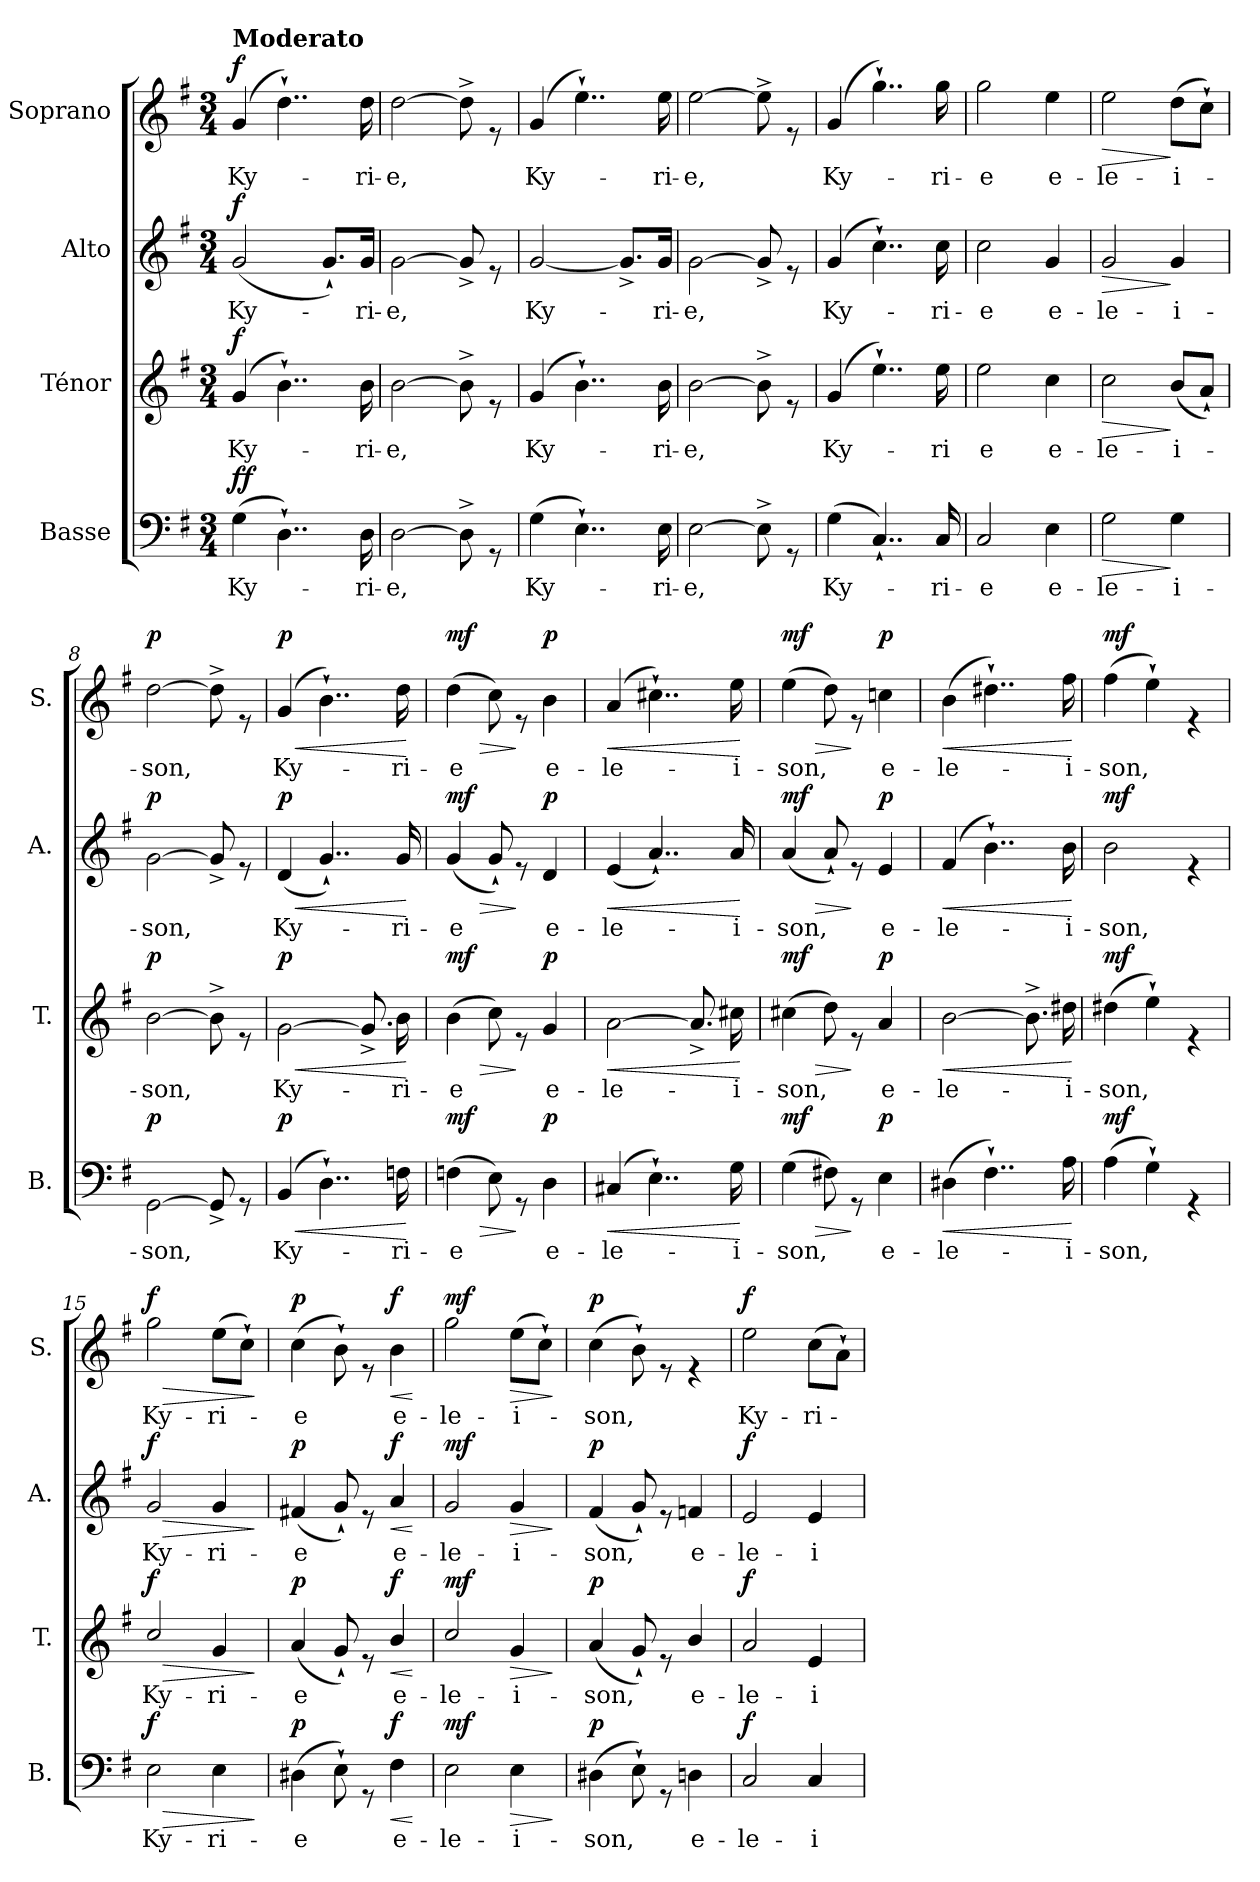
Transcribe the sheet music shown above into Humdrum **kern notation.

**kern	**text	**dynam	**kern	**text	**dynam	**kern	**text	**dynam	**kern	**text	**dynam
*part4	*part4	*part4	*part3	*part3	*part3	*part2	*part2	*part2	*part1	*part1	*part1
*staff4	*staff4	*staff4	*staff3	*staff3	*staff3	*staff2	*staff2	*staff2	*staff1	*staff1	*staff1
*I"Basse	*	*	*I"Ténor	*	*	*I"Alto	*	*	*I"Soprano	*	*
*I'B.	*	*	*I'T.	*	*	*I'A.	*	*	*I'S.	*	*
*clefF4	*	*	*clefG2	*	*	*clefG2	*	*	*clefG2	*	*
*k[f#]	*	*	*k[f#]	*	*	*k[f#]	*	*	*k[f#]	*	*
*G:	*	*	*G:	*	*	*G:	*	*	*G:	*	*
*M3/4	*	*	*M3/4	*	*	*M3/4	*	*	*M3/4	*	*
*MM84	*	*	*MM84	*	*	*MM84	*	*	*MM84	*	*
=1	=1	=1	=1	=1	=1	=1	=1	=1	=1	=1	=1
!	!	!	!	!	!	!	!	!	!LO:TX:a:B:t=Moderato	!	!
!	!	!LO:DY:a	!	!	!	!	!	!	!	!	!
!	!	!LO:DY:n=1:a	!	!	!LO:DY:a	!	!	!LO:DY:a	!	!	!LO:DY:a
(>4G\	Ky-	f f	(4g/	Ky-	f	(2g/	Ky-	f	(4g/	Ky-	f
4..D`\)	.	.	4..b`\)	.	.	.	.	.	4..dd`\)	.	.
.	.	.	.	.	.	8.g`/L)	.	.	.	.	.
16D\	-ri-	.	16b\	-ri-	.	16g/Jk	-ri-	.	16dd\	-ri-	.
=2	=2	=2	=2	=2	=2	=2	=2	=2	=2	=2	=2
[2D\	-e,	.	[2b\	-e,	.	[2g\	-e,	.	[2dd\	-e,	.
8D^\]	.	.	8b^\]	.	.	8g^/]	.	.	8dd^\]	.	.
8rGG	.	.	8re	.	.	8re	.	.	8re	.	.
=3	=3	=3	=3	=3	=3	=3	=3	=3	=3	=3	=3
(>4G\	Ky-	.	(4g/	Ky-	.	[2g/	Ky-	.	(4g/	Ky-	.
4..E`\)	.	.	4..b`\)	.	.	.	.	.	4..ee`\)	.	.
.	.	.	.	.	.	8.g^/L]	.	.	.	.	.
16E\	-ri-	.	16b\	-ri-	.	16g/Jk	-ri-	.	16ee\	-ri-	.
=4	=4	=4	=4	=4	=4	=4	=4	=4	=4	=4	=4
[2E\	-e,	.	[2b\	-e,	.	[2g\	-e,	.	[2ee\	-e,	.
8E^\]	.	.	8b^\]	.	.	8g^/]	.	.	8ee^\]	.	.
8rGG	.	.	8re	.	.	8re	.	.	8re	.	.
=5	=5	=5	=5	=5	=5	=5	=5	=5	=5	=5	=5
(>4G\	Ky-	.	(4g/	Ky-	.	(4g/	Ky-	.	(4g/	Ky-	.
4..C`/)	.	.	4..ee`\)	.	.	4..cc`\)	.	.	4..gg`\)	.	.
16C/	-ri-	.	16ee\	-ri	.	16cc\	-ri-	.	16gg\	-ri-	.
=6	=6	=6	=6	=6	=6	=6	=6	=6	=6	=6	=6
2C/	-e	.	2ee\	e	.	2cc\	-e	.	2gg\	-e	.
4E\	e-	.	4cc\	e-	.	4g/	e-	.	4ee\	e-	.
!!LO:LB:g=z
=7	=7	=7	=7	=7	=7	=7	=7	=7	=7	=7	=7
!	!	!LO:HP:b	!	!	!LO:HP:b	!	!	!LO:HP:b	!	!	!LO:HP:b
2G\	-le-	>	2cc\	-le-	>	2g/	-le-	>	2ee\	-le-	>
4G\	-i-	]	(8b/L	-i-	]	4g/	-i-	]	(>8dd\L	-i-	]
.	.	.	8a`/J)	.	.	.	.	.	8cc`\J)	.	.
=8	=8	=8	=8	=8	=8	=8	=8	=8	=8	=8	=8
!	!	!LO:DY:a	!	!	!LO:DY:a	!	!	!LO:DY:a	!	!	!LO:DY:a
[2GG\	-son,	p	[2b\	-son,	p	[2g\	-son,	p	[2dd\	-son,	p
8GG^/]	.	.	8b^\]	.	.	8g^/]	.	.	8dd^\]	.	.
8rGG	.	.	8re	.	.	8re	.	.	8re	.	.
=9	=9	=9	=9	=9	=9	=9	=9	=9	=9	=9	=9
!	!	!LO:HP:b	!	!	!LO:HP:b	!	!	!LO:HP:b	!	!	!LO:HP:b
!	!	!LO:DY:n=1:a	!	!	!LO:DY:n=1:a	!	!	!LO:DY:n=1:a	!	!	!LO:DY:n=1:a
(4BB/	Ky-	< p	[2g\	Ky-	< p	(4d/	Ky-	< p	(4g/	Ky-	< p
4..D`\)	.	.	.	.	.	4..g`/)	.	.	4..b`\)	.	.
.	.	.	8.g^/]	.	.	.	.	.	.	.	.
16Fn\	-ri-	.	16b\	-ri-	.	16g/	-ri-	.	16dd\	-ri-	.
.	.	[	.	.	[	.	.	[	.	.	[
=10	=10	=10	=10	=10	=10	=10	=10	=10	=10	=10	=10
!	!	!LO:HP:b	!	!	!LO:HP:b	!	!	!LO:HP:b	!	!	!LO:HP:b
!	!	!LO:DY:n=1:a	!	!	!LO:DY:n=1:a	!	!	!LO:DY:n=1:a	!	!	!LO:DY:n=1:a
(>4Fn\	-e	> mf	(>4b\	-e	> mf	(4g/	-e	> mf	(>4dd\	-e	> mf
8E\)	.	.	8cc\)	.	.	8g`/)	.	.	8cc\)	.	.
8rGG	.	]	8re	.	]	8re	.	]	8re	.	]
!	!	!LO:DY:n=2:a	!	!	!LO:DY:n=2:a	!	!	!LO:DY:n=2:a	!	!	!LO:DY:n=2:a
4D\	e-	p	4g/	e-	p	4d/	e-	p	4b\	e-	p
=11	=11	=11	=11	=11	=11	=11	=11	=11	=11	=11	=11
!	!	!LO:HP:b	!	!	!LO:HP:b	!	!	!LO:HP:b	!	!	!LO:HP:b
(4C#X/	-le-	<	[2a\	-le-	<	(4e/	-le-	<	(4a/	-le-	<
4..E`\)	.	.	.	.	.	4..a`/)	.	.	4..cc#X`\)	.	.
.	.	.	8.a^/]	.	.	.	.	.	.	.	.
16G\	-i-	.	16cc#X\	-i-	.	16a/	-i-	.	16ee\	-i-	.
.	.	[	.	.	[	.	.	[	.	.	[
=12	=12	=12	=12	=12	=12	=12	=12	=12	=12	=12	=12
!	!	!LO:HP:b	!	!	!LO:HP:b	!	!	!LO:HP:b	!	!	!LO:HP:b
!	!	!LO:DY:n=1:a	!	!	!LO:DY:n=1:a	!	!	!LO:DY:n=1:a	!	!	!LO:DY:n=1:a
(>4G\	-son,	> mf	(>4cc#X\	-son,	> mf	(4a/	-son,	> mf	(>4ee\	-son,	> mf
8F#X\)	.	.	8dd\)	.	.	8a`/)	.	.	8dd\)	.	.
8rGG	.	]	8re	.	]	8re	.	]	8re	.	]
!	!	!LO:DY:n=2:a	!	!	!LO:DY:n=2:a	!	!	!LO:DY:n=2:a	!	!	!LO:DY:n=2:a
4E\	e-	p	4a/	e-	p	4e/	e-	p	4ccn\	e-	p
=13	=13	=13	=13	=13	=13	=13	=13	=13	=13	=13	=13
!	!	!LO:HP:b	!	!	!LO:HP:b	!	!	!LO:HP:b	!	!	!LO:HP:b
(>4D#X\	-le-	<	[2b\	-le-	<	(4f#/	-le-	<	(>4b\	-le-	<
4..F#`\)	.	.	.	.	.	4..b`\)	.	.	4..dd#X`\)	.	.
.	.	.	8.b^\]	.	.	.	.	.	.	.	.
16A\	-i-	.	16dd#X\	-i-	.	16b\	-i-	.	16ff#\	-i-	.
.	.	[	.	.	[	.	.	[	.	.	[
!!LO:LB:g=z
=14	=14	=14	=14	=14	=14	=14	=14	=14	=14	=14	=14
!	!	!LO:DY:a	!	!	!LO:DY:a	!	!	!LO:DY:a	!	!	!LO:DY:a
(>4A\	-son,	mf	(>4dd#X\	-son,	mf	2b\	-son,	mf	(>4ff#\	-son,	mf
4G`\)	.	.	4ee`\)	.	.	.	.	.	4ee`\)	.	.
4rGG	.	.	4re	.	.	4re	.	.	4re	.	.
=15	=15	=15	=15	=15	=15	=15	=15	=15	=15	=15	=15
!	!	!LO:HP:b	!	!	!LO:HP:b	!	!	!LO:HP:b	!	!	!LO:HP:b
!	!	!LO:DY:n=1:a	!	!	!LO:DY:n=1:a	!	!	!LO:DY:n=1:a	!	!	!LO:DY:n=1:a
2E\	Ky-	> f	2cc/	Ky-	> f	2g/	Ky-	> f	2gg\	Ky-	> f
4E\	-ri-	.	4g/	-ri-	.	4g/	-ri-	.	(>8ee\L	-ri-	.
.	.	.	.	.	.	.	.	.	8cc`\J)	.	.
.	.	]	.	.	]	.	.	]	.	.	]
=16	=16	=16	=16	=16	=16	=16	=16	=16	=16	=16	=16
!	!	!LO:DY:a	!	!	!LO:DY:a	!	!	!LO:DY:a	!	!	!LO:DY:a
(>4D#X\	-e	p	(4a/	-e	p	(4f#X/	-e	p	(>4cc\	-e	p
8E`\)	.	.	8g`/)	.	.	8g`/)	.	.	8b`\)	.	.
8rGG	.	.	8re	.	.	8re	.	.	8re	.	.
!	!	!LO:HP:b	!	!	!LO:HP:b	!	!	!LO:HP:b	!	!	!LO:HP:b
!	!	!LO:DY:n=1:a	!	!	!LO:DY:n=1:a	!	!	!LO:DY:n=1:a	!	!	!LO:DY:n=1:a
4F#\	e-	< f	4b/	e-	< f	4a/	e-	< f	4b\	e-	< f
.	.	[	.	.	[	.	.	[	.	.	[
=17	=17	=17	=17	=17	=17	=17	=17	=17	=17	=17	=17
!	!	!LO:DY:a	!	!	!LO:DY:a	!	!	!LO:DY:a	!	!	!LO:DY:a
2E\	-le-	mf	2cc/	-le-	mf	2g/	-le-	mf	2gg\	-le-	mf
!	!	!LO:HP:b	!	!	!LO:HP:b	!	!	!LO:HP:b	!	!	!LO:HP:b
4E\	-i-	>	4g/	-i-	>	4g/	-i-	>	(>8ee\L	-i-	>
.	.	.	.	.	.	.	.	.	8cc`\J)	.	.
.	.	]	.	.	]	.	.	]	.	.	]
=18	=18	=18	=18	=18	=18	=18	=18	=18	=18	=18	=18
!	!	!LO:DY:a	!	!	!LO:DY:a	!	!	!LO:DY:a	!	!	!LO:DY:a
(>4D#X\	-son,	p	(4a/	-son,	p	(4f#/	-son,	p	(>4cc\	son,	p
8E`\)	.	.	8g`/)	.	.	8g`/)	.	.	8b`\)	.	.
8rGG	.	.	8re	.	.	8re	.	.	8re	.	.
4Dn\	e-	.	4b/	e-	.	4fn/	e-	.	4re	.	.
=19	=19	=19	=19	=19	=19	=19	=19	=19	=19	=19	=19
!	!	!LO:DY:a	!	!	!LO:DY:a	!	!	!LO:DY:a	!	!	!LO:DY:a
2C/	-le-	f	2a/	-le-	f	2e/	-le-	f	2ee\	Ky-	f
4C/	-i-	.	4e/	-i-	.	4e/	-i-	.	(>8cc\L	-ri-	.
.	.	.	.	.	.	.	.	.	8a`\J)	.	.
=	=	=	=	=	=	=	=	=	=	=	=
*-	*-	*-	*-	*-	*-	*-	*-	*-	*-	*-	*-
